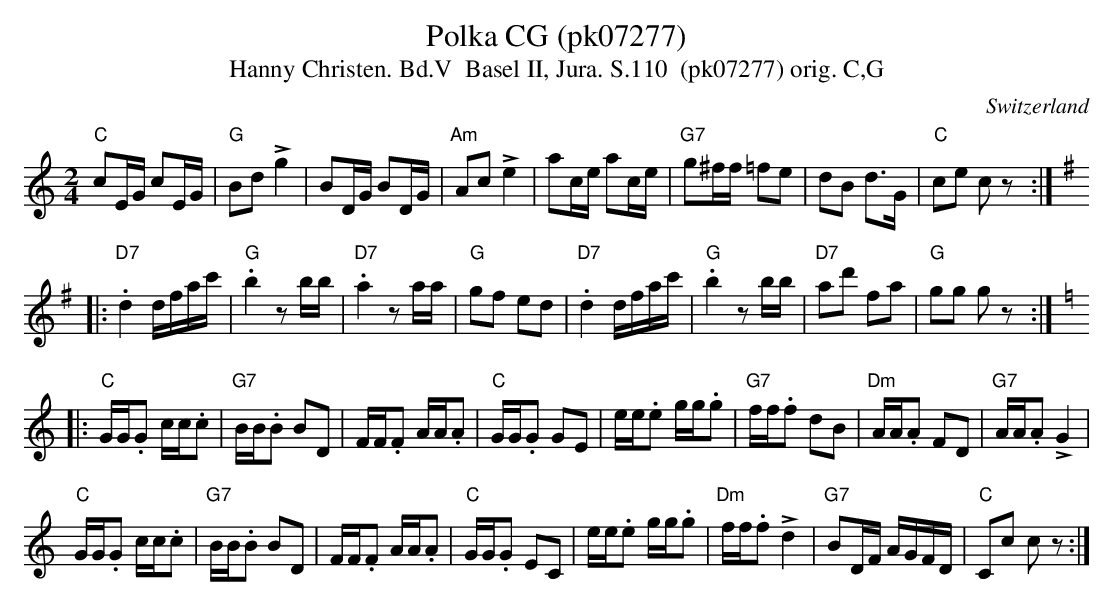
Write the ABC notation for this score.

X:1
T: Polka CG (pk07277)
T:Hanny Christen. Bd.V  Basel II, Jura. S.110  (pk07277) orig. C,G
M:2/4
L:1/8
O:Switzerland
K:C major
"C"cE/G/ cE/G/ | "G"Bd!>!g2 | BD/G/ BD/G/ | "Am"Ac!>!e2 | ac/e/ ac/e/ | "G7"g^f/f/ =fe | dB d>G | "C"ce cz :: [K:G]
"D7".d2 d/f/a/c'/ | "G".b2 zb/b/ | "D7".a2za/a/ | "G"gf ed | "D7".d2 d/f/a/c'/ | "G".b2 zb/b/ | "D7"ad' fa | "G"gg gz :: [K:C]
"C"G/G/.G c/c/.c | "G7"B/B/.B BD | F/F/.F A/A/.A | "C"G/G/.G GE | e/e/.e g/g/.g | "G7"f/f/.f dB | "Dm"A/A/.A FD | "G7"A/A/.A !>!G2 |
"C"G/G/.G c/c/.c | "G7"B/B/.B BD | F/F/.F A/A/.A | "C"G/G/.G EC | e/e/.e g/g/.g | "Dm"f/f/.f !>!d2 | "G7"BD/F/ A/G/F/D/ | "C"Cc cz :|
